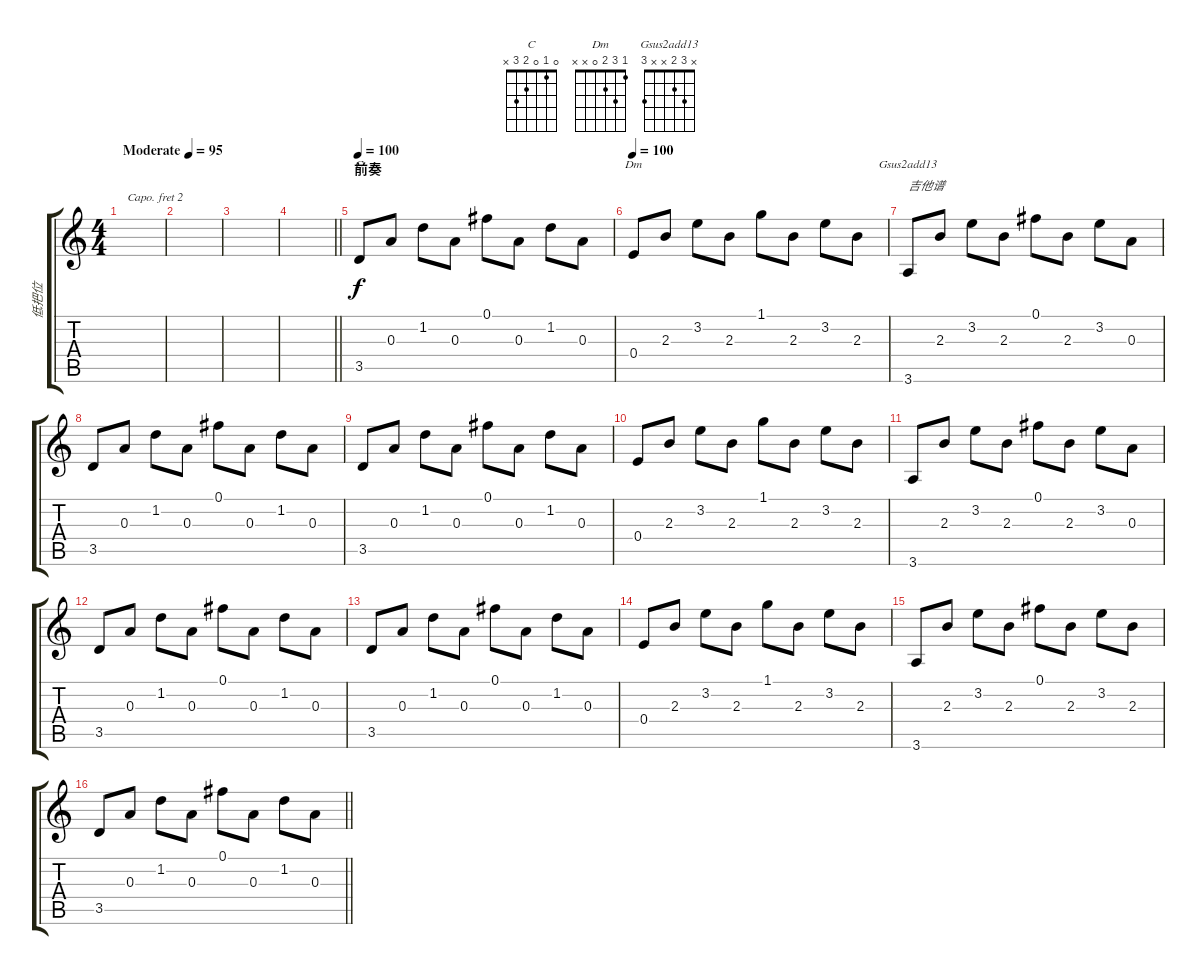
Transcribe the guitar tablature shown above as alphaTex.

\track ("低把位" "低把位") {instrument acousticguitarsteel}
\staff {score tabs}
\capo 2
\tuning (E4 B3 G3 D3 A2 E2) {hide}
\chord ("C" 0 1 0 2 3 x)
\chord ("Dm" 1 3 2 0 x x)
\chord ("Gsus2add13" x 3 2 x x 3)
\ts (4 4)
\tempo (95 "Moderate")
\tempo 90
\tempo (95 "Moderate")
\clef g2
\ks c
|
|
|
\barLineRight lightlight
|
\section ("" "前奏")
\tempo 100
3.5.8{ch "C"} 0.3.8 1.2.8 0.3.8 0.1.8 0.3.8 1.2.8 0.3.8 |
\tempo 100
0.4.8{ch "Dm"} 2.3.8 3.2.8 2.3.8 1.1.8 2.3.8 3.2.8 2.3.8 |
3.6.8{ch "Gsus2add13" txt "吉他谱"} 2.3.8 3.2.8 2.3.8 0.1.8 2.3.8 3.2.8 0.3.8 |
3.5.8 0.3.8 1.2.8 0.3.8 0.1.8 0.3.8 1.2.8 0.3.8 |
3.5.8 0.3.8 1.2.8 0.3.8 0.1.8 0.3.8 1.2.8 0.3.8 |
0.4.8 2.3.8 3.2.8 2.3.8 1.1.8 2.3.8 3.2.8 2.3.8 |
3.6.8 2.3.8 3.2.8 2.3.8 0.1.8 2.3.8 3.2.8 0.3.8 |
3.5.8 0.3.8 1.2.8 0.3.8 0.1.8 0.3.8 1.2.8 0.3.8 |
3.5.8 0.3.8 1.2.8 0.3.8 0.1.8 0.3.8 1.2.8 0.3.8 |
0.4.8 2.3.8 3.2.8 2.3.8 1.1.8 2.3.8 3.2.8 2.3.8 |
3.6.8 2.3.8 3.2.8 2.3.8 0.1.8 2.3.8 3.2.8 2.3.8 |
\barLineRight lightlight
3.5.8 0.3.8 1.2.8 0.3.8 0.1.8 0.3.8 1.2.8 0.3.8
